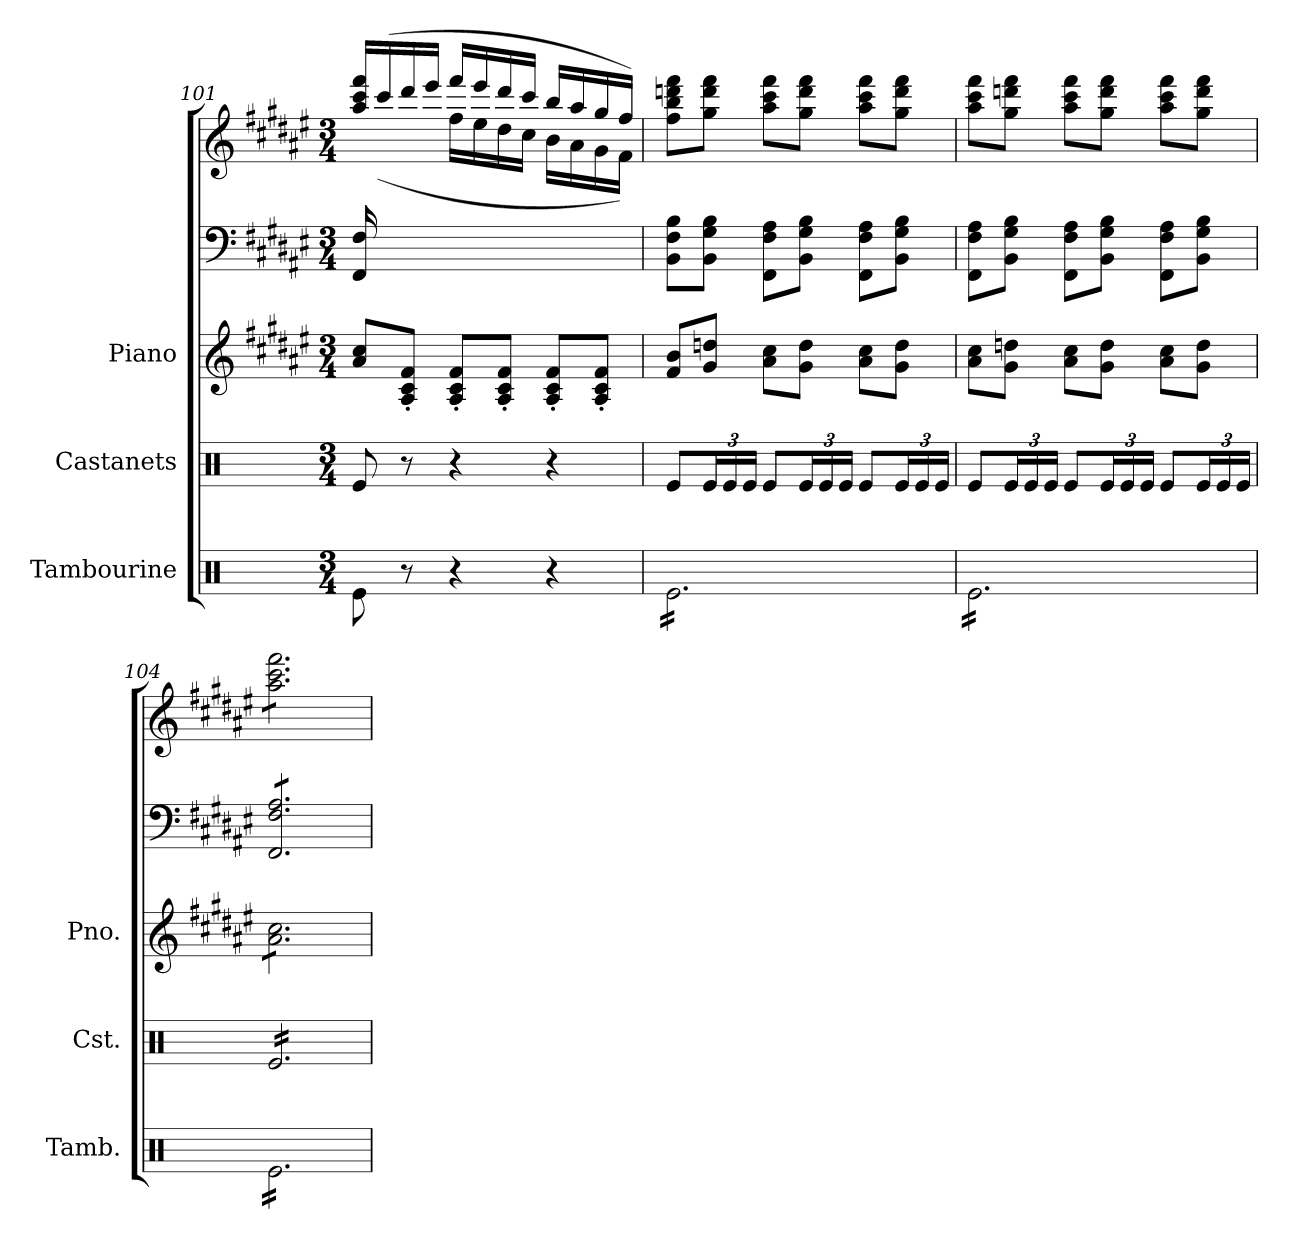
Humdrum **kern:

**kern	**kern	**kern	**kern	**kern
*part3	*part2	*part1	*part1	*part1
*staff5	*staff4	*staff3	*staff2	*staff1
*I"Tambourine	*I"Castanets	*I"Piano	*	*
*I'Tamb.	*I'Cst.	*I'Pno.	*	*
!!LO:LB:g=z
*clefX	*clefX	*clefG2	*clefF4	*clefG2
*k[]	*k[]	*k[f#c#g#d#a#e#]	*k[f#c#g#d#a#e#]	*k[f#c#g#d#a#e#]
*M3/4	*M3/4	*M3/4	*M3/4	*M3/4
=101	=101	=101	=101	=101
*	*	*	*	*^
8Re\	8Re/	8a#/ 8cc#/L	16FF#/ 16F#/LL	16aa#/ 16ccc#/ 16fff#/LL	16ryy
.	.	.	2ryy	(>16ccc#/	(<16cc#\
8r	8r	8A#/' 8c#/' 8f#/'J	.	16ddd#/	16dd#\
.	.	.	.	16eee#/JJ	16ee#\JJ
4r	4r	8A#/' 8c#/' 8f#/'L	.	16fff#/LL	16ff#\LL
.	.	.	.	16eee#/	16ee#\
.	.	8A#/' 8c#/' 8f#/'J	.	16ddd#/	16dd#\
.	.	.	.	16ccc#/JJ	16cc#\JJ
4r	4r	8A#/' 8c#/' 8f#/'L	.	16bb/LL	16b\LL
.	.	.	8.ryy	16aa#/	16a#\
.	.	8A#/' 8c#/' 8f#/'J	.	16gg#/	16g#\
.	.	.	.	16ff#/JJ)	16f#\JJ)
*	*	*	*	*v	*v
=102	=102	=102	=102	=102
*tremolo	*	*	*	*
16Re\LL	8Re/L	8f#/ 8b/L	8BB\ 8F#\ 8B\L	8ff#\ 8bb\ 8dddn\ 8fff#\L
16Re\	.	.	.	.
*	*Xbrackettup	*	*	*
16Re\	24Re/L	8g#/ 8ddn/J	8BB\ 8G#\ 8B\J	8gg#\ 8ddd\ 8fff#\J
.	24Re/	.	.	.
16Re\	.	.	.	.
.	24Re/JJ	.	.	.
16Re\	8Re/L	8a#\ 8cc#\L	8FF#\ 8F#\ 8A#\L	8aa#\ 8ccc#\ 8fff#\L
16Re\	.	.	.	.
16Re\	24Re/L	8g#\ 8dd\J	8BB\ 8G#\ 8B\J	8gg#\ 8ddd\ 8fff#\J
.	24Re/	.	.	.
16Re\	.	.	.	.
.	24Re/JJ	.	.	.
16Re\	8Re/L	8a#\ 8cc#\L	8FF#\ 8F#\ 8A#\L	8aa#\ 8ccc#\ 8fff#\L
16Re\	.	.	.	.
16Re\	24Re/L	8g#\ 8dd\J	8BB\ 8G#\ 8B\J	8gg#\ 8ddd\ 8fff#\J
.	24Re/	.	.	.
16Re\JJ	.	.	.	.
.	24Re/JJ	.	.	.
=103	=103	=103	=103	=103
16Re\LL	8Re/L	8a#\ 8cc#\L	8FF#\ 8F#\ 8A#\L	8aa#\ 8ccc#\ 8fff#\L
16Re\	.	.	.	.
16Re\	24Re/L	8g#\ 8ddn\J	8BB\ 8G#\ 8B\J	8gg#\ 8dddn\ 8fff#\J
.	24Re/	.	.	.
16Re\	.	.	.	.
.	24Re/JJ	.	.	.
16Re\	8Re/L	8a#\ 8cc#\L	8FF#\ 8F#\ 8A#\L	8aa#\ 8ccc#\ 8fff#\L
16Re\	.	.	.	.
16Re\	24Re/L	8g#\ 8dd\J	8BB\ 8G#\ 8B\J	8gg#\ 8ddd\ 8fff#\J
.	24Re/	.	.	.
16Re\	.	.	.	.
.	24Re/JJ	.	.	.
16Re\	8Re/L	8a#\ 8cc#\L	8FF#\ 8F#\ 8A#\L	8aa#\ 8ccc#\ 8fff#\L
16Re\	.	.	.	.
16Re\	24Re/L	8g#\ 8dd\J	8BB\ 8G#\ 8B\J	8gg#\ 8ddd\ 8fff#\J
.	24Re/	.	.	.
16Re\JJ	.	.	.	.
.	24Re/JJ	.	.	.
=104	=104	=104	=104	=104
*	*tremolo	*	*	*
*	*	*tremolo	*	*
*	*	*	*tremolo	*
*	*	*	*	*tremolo
16Re\LL	16Re/LL	8a#\ 8cc#\L	8FF#/ 8F#/ 8A#/L	8aa#\ 8ccc#\ 8fff#\L
16Re\	16Re/	.	.	.
16Re\	16Re/	8a#\ 8cc#\	8FF#/ 8F#/ 8A#/	8aa#\ 8ccc#\ 8fff#\
16Re\	16Re/	.	.	.
16Re\	16Re/	8a#\ 8cc#\	8FF#/ 8F#/ 8A#/	8aa#\ 8ccc#\ 8fff#\
16Re\	16Re/	.	.	.
16Re\	16Re/	8a#\ 8cc#\	8FF#/ 8F#/ 8A#/	8aa#\ 8ccc#\ 8fff#\
16Re\	16Re/	.	.	.
16Re\	16Re/	8a#\ 8cc#\	8FF#/ 8F#/ 8A#/	8aa#\ 8ccc#\ 8fff#\
16Re\	16Re/	.	.	.
16Re\	16Re/	8a#\ 8cc#\J	8FF#/ 8F#/ 8A#/J	8aa#\ 8ccc#\ 8fff#\J
*	*	*	*	*Xtremolo
*	*	*	*Xtremolo	*
*	*	*Xtremolo	*	*
16Re\JJ	16Re/JJ	.	.	.
*	*Xtremolo	*	*	*
*Xtremolo	*	*	*	*
=	=	=	=	=
*-	*-	*-	*-	*-
